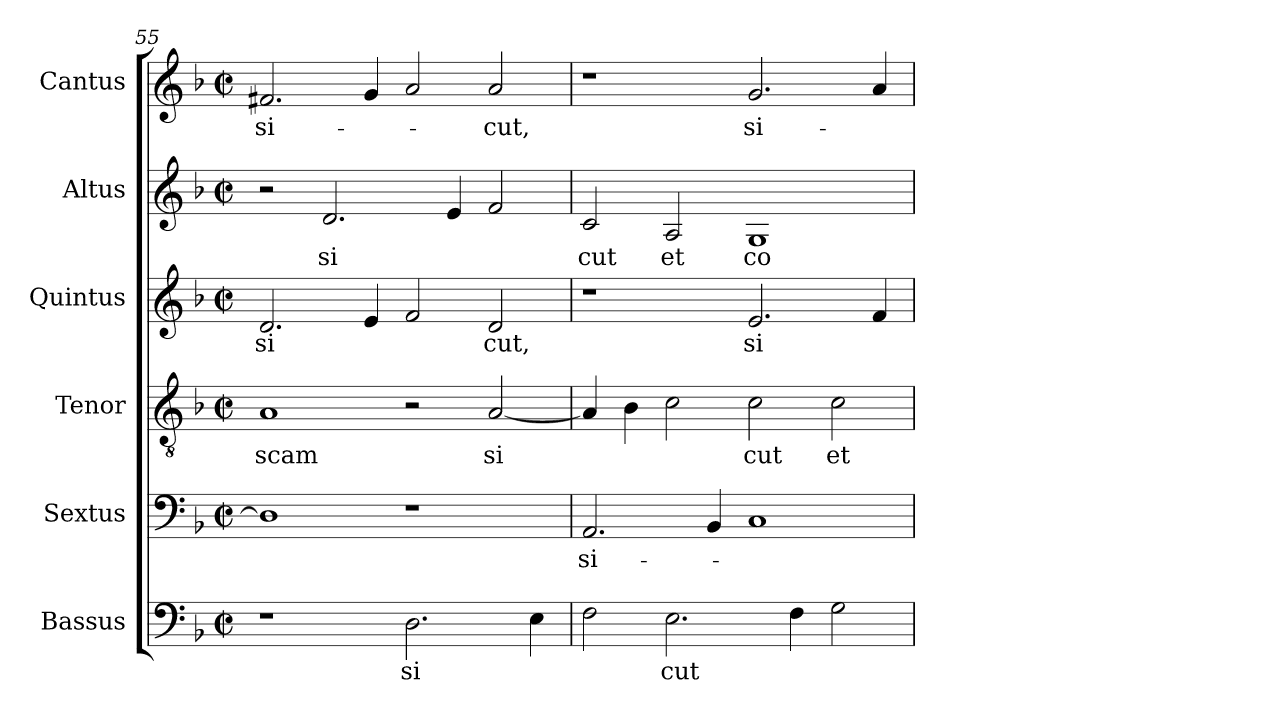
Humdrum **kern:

**kern	**text	**kern	**text	**kern	**text	**kern	**text	**kern	**text	**kern	**text
*part6	*part6	*part5	*part5	*part4	*part4	*part3	*part3	*part2	*part2	*part1	*part1
*staff6	*staff6	*staff5	*staff5	*staff4	*staff4	*staff3	*staff3	*staff2	*staff2	*staff1	*staff1
*I"Bassus	*	*I"Sextus	*	*I"Tenor	*	*I"Quintus	*	*I"Altus	*	*I"Cantus	*
*clefF4	*	*clefF4	*	*clefGv2	*	*clefG2	*	*clefG2	*	*clefG2	*
*k[b-]	*	*k[b-]	*	*k[b-]	*	*k[b-]	*	*k[b-]	*	*k[b-]	*
*F:	*	*F:	*	*F:	*	*F:	*	*F:	*	*F:	*
*M2/2	*	*M2/2	*	*M2/2	*	*M2/2	*	*M2/2	*	*M2/2	*
*met(c|)	*	*met(c|)	*	*met(c|)	*	*met(c|)	*	*met(c|)	*	*met(c|)	*
=55	=55	=55	=55	=55	=55	=55	=55	=55	=55	=55	=55
!	!	!	!	!	!LO:LY:b:cj	!	!LO:LY:b:cj	!	!	!	!LO:LY:b:cj
1r	.	1D]	.	1A	scam	2.d/	si	2r	.	2.f#X/	si-
!	!	!	!	!	!	!	!	!	!LO:LY:b:cj	!	!
.	.	.	.	.	.	.	.	2.d/	si	.	.
.	.	.	.	.	.	4e/	.	.	.	4g/	.
!	!LO:LY:b:cj	!	!	!	!	!	!	!	!	!	!
2.D\	si	1r	.	2r	.	2f/	.	.	.	2a/	.
.	.	.	.	.	.	.	.	4e/	.	.	.
!	!	!	!	!	!LO:LY:b:cj	!	!LO:LY:b:cj	!	!	!	!LO:LY:b:cj
.	.	.	.	[<2A/	si	2d/	cut,	2f/	.	2a/	-cut,
4E\	.	.	.	.	.	.	.	.	.	.	.
=56	=56	=56	=56	=56	=56	=56	=56	=56	=56	=56	=56
!	!	!	!LO:LY:b:cj	!	!	!	!	!	!LO:LY:b:cj	!	!
2F\	.	2.AA/	si-	4A/]	.	1r	.	2c/	cut	1r	.
.	.	.	.	4B-\	.	.	.	.	.	.	.
!	!LO:LY:b	!	!	!	!	!	!	!	!LO:LY:b:cj	!	!
2.E\	cut	.	.	2c\	.	.	.	2A/	et	.	.
.	.	4BB-/	.	.	.	.	.	.	.	.	.
!	!	!	!	!	!LO:LY:b:cj	!	!LO:LY:b:cj	!	!LO:LY:b:cj	!	!LO:LY:b:cj
.	.	1C	.	2c\	cut	2.e/	si	1G	co	2.g/	si-
4F\	.	.	.	.	.	.	.	.	.	.	.
!	!	!	!	!	!LO:LY:b:cj	!	!	!	!	!	!
2G\	.	.	.	2c\	et	.	.	.	.	.	.
.	.	.	.	.	.	4f/	.	.	.	4a/	.
=	=	=	=	=	=	=	=	=	=	=	=
*-	*-	*-	*-	*-	*-	*-	*-	*-	*-	*-	*-
